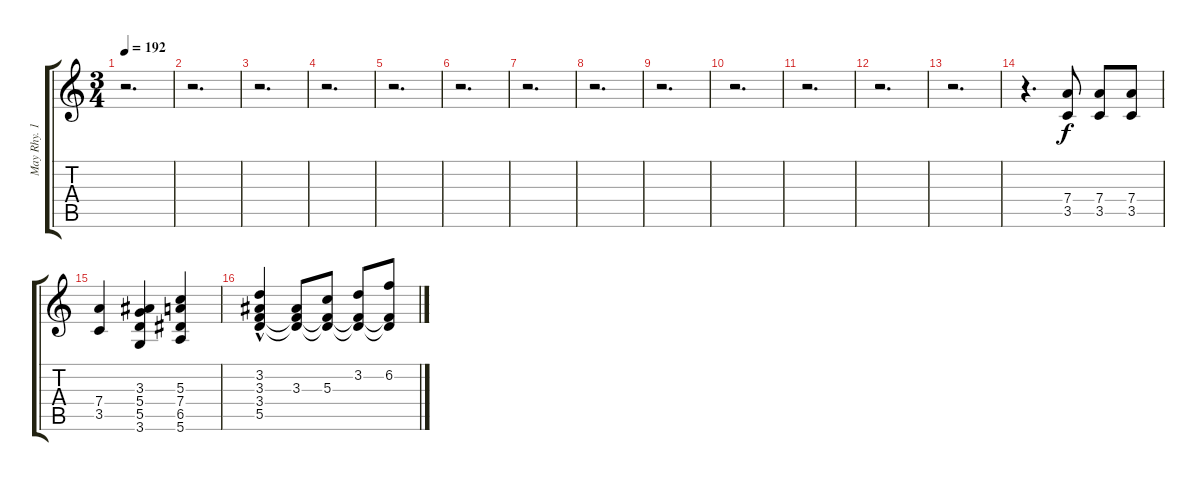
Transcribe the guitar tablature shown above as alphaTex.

\track ("May Rhy. 1" "May Rhy. 1") {instrument distortionguitar}
\staff {score tabs}
\tuning (E4 B3 G3 D3 A2 E2) {hide}
\ts (3 4)
\tempo 192
\clef g2
\ks c
r.2{d dy f} |
r.2{d} |
r.2{d} |
r.2{d} |
r.2{d} |
r.2{d} |
r.2{d} |
r.2{d} |
r.2{d} |
r.2{d} |
r.2{d} |
r.2{d} |
r.2{d} |
r.4{d} (7.4 3.5).8 (7.4 3.5).8 (7.4 3.5).8 |
(7.4 3.5).4 (3.3 5.4 5.5 3.6).4 (5.3 7.4 6.5 5.6).4 |
(3.2 3.3 3.4{hac} 5.5{hac}).4 (3.3 3.4{t} 5.5{t}).8 (5.3 3.4{t} 5.5{t}).8 (3.2 3.4{t} 5.5{t}).8 (6.2 3.4{t} 5.5{t}).8
